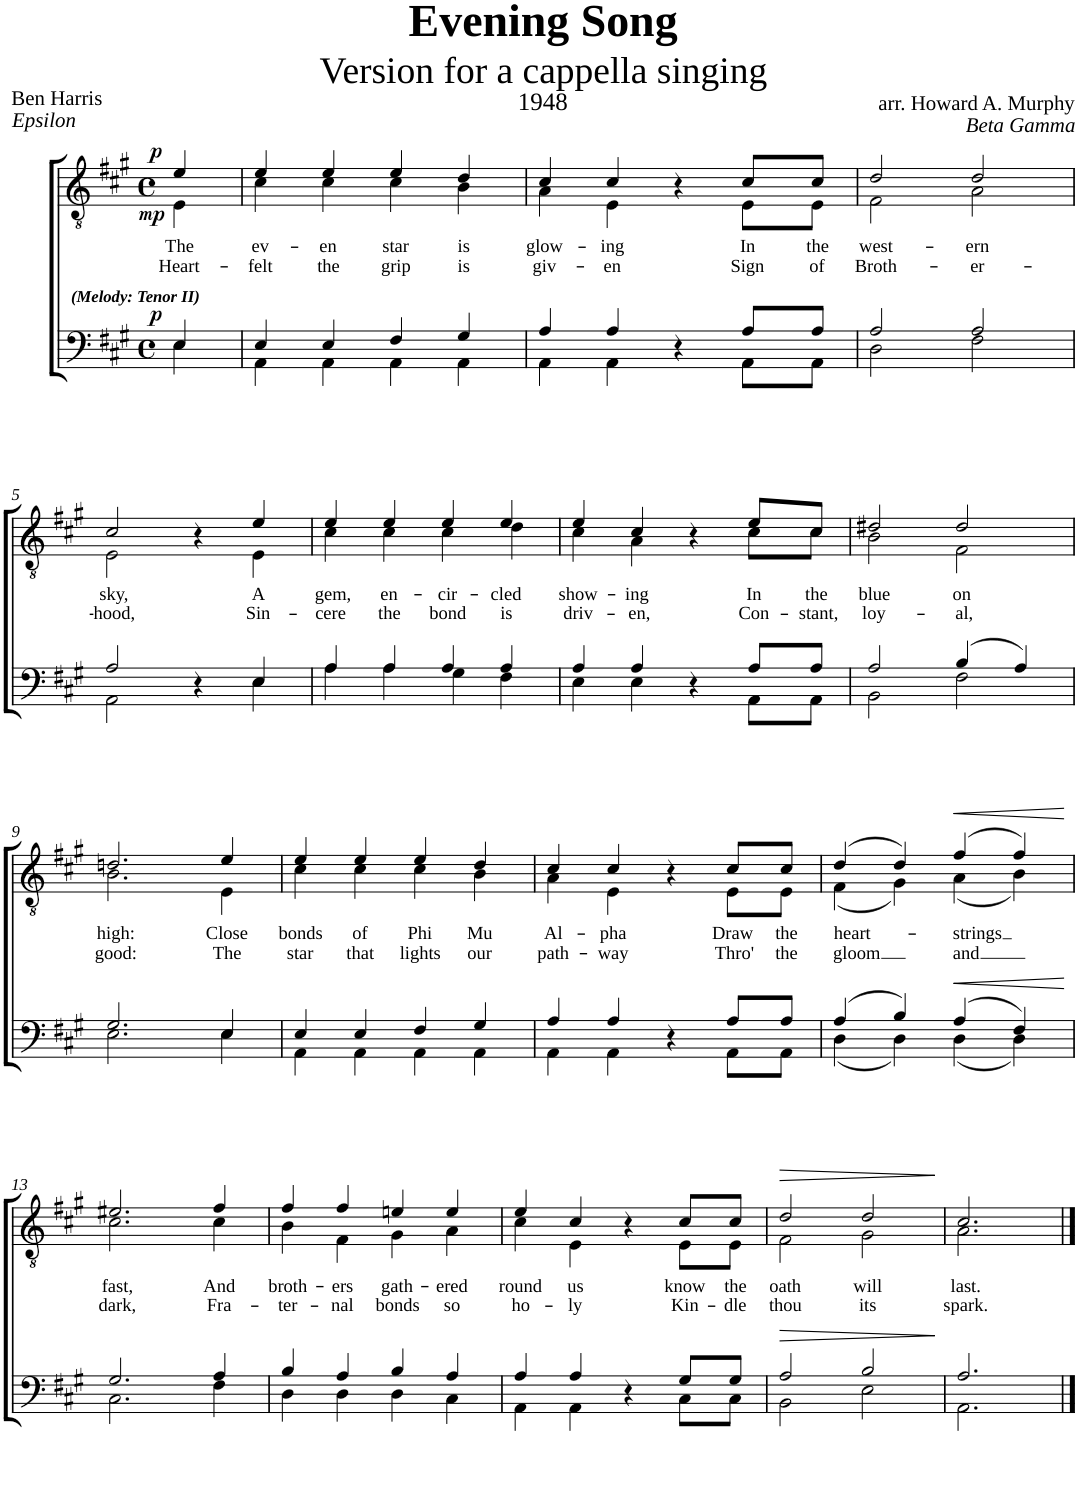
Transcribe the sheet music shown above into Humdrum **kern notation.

**kern	**dynam	**kern	**text	**text	**dynam
*part2	*part2	*part1	*part1	*part1	*part1
*staff2	*staff2	*staff1	*staff1	*staff1	*staff1
*I"Piano	*	*I"Piano	*	*	*
*I'Pno	*	*I'Pno	*	*	*
*clefF4	*	*clefGv2	*	*	*
*k[f#c#g#]	*	*k[f#c#g#]	*	*	*
*M4/4	*	*M4/4	*	*	*
*met(c)	*	*met(c)	*	*	*
=1	=1	=1	=1	=1	=1
*^	*	*	*	*	*
!	!	!	!LO:TX:b:Bi:t=(Melody&colon; Tenor II)	!	!	!
!	!	!LO:DY:a	!	!LO:LY:b	!LO:LY:b	!LO:DY:a
*	*	*	*^	*	*	*
!	!	!	!	!	!	!	!LO:DY:n=1:b
4E/	4E\	p	4e/	4E\	The	Heart-	p mp
=2	=2	=2	=2	=2	=2	=2	=2
!	!	!	!	!	!LO:LY:b	!LO:LY:b	!
4E/	4AA\	.	4e/	4c#\	ev-	-felt	.
!	!	!	!	!	!LO:LY:b	!LO:LY:b	!
4E/	4AA\	.	4e/	4c#\	-en	the	.
!	!	!	!	!	!LO:LY:b	!LO:LY:b	!
4F#/	4AA\	.	4e/	4c#\	star	grip	.
!	!	!	!	!	!LO:LY:b	!LO:LY:b	!
4G#/	4AA\	.	4d/	4B\	is	is	.
=3	=3	=3	=3	=3	=3	=3	=3
!	!	!	!	!	!LO:LY:b	!LO:LY:b	!
4A/	4AA\	.	4c#/	4A\	glow-	giv-	.
!	!	!	!	!	!LO:LY:b	!LO:LY:b	!
4A/	4AA\	.	4c#/	4E\	-ing	-en	.
4r	4ryy	.	4r	4ryy	.	.	.
!	!	!	!	!	!LO:LY:b	!LO:LY:b	!
8A/L	8AA\L	.	8c#/L	8E\L	In	Sign	.
!	!	!	!	!	!LO:LY:b	!LO:LY:b	!
8A/J	8AA\J	.	8c#/J	8E\J	the	of	.
=4	=4	=4	=4	=4	=4	=4	=4
!	!	!	!	!	!LO:LY:b	!LO:LY:b	!
2A/	2D\	.	2d/	2F#\	west-	Broth-	.
!	!	!	!	!	!LO:LY:b	!LO:LY:b	!
2A/	2F#\	.	2d/	2A\	-ern	-er-	.
!!LO:LB:g=z	!!
=5	=5	=5	=5	=5	=5	=5	=5
!	!	!	!	!	!LO:LY:b	!LO:LY:b	!
2A/	2AA\	.	2c#/	2E\	sky,	-hood,	.
4r	4ryy	.	4r	4ryy	.	.	.
!	!	!	!	!	!LO:LY:b	!LO:LY:b	!
4E/	4E\	.	4e/	4E\	A	Sin-	.
=6	=6	=6	=6	=6	=6	=6	=6
!	!	!	!	!	!LO:LY:b	!LO:LY:b	!
4A/	4A\	.	4e/	4c#\	gem,	-cere	.
!	!	!	!	!	!LO:LY:b	!LO:LY:b	!
4A/	4A\	.	4e/	4c#\	en-	the	.
!	!	!	!	!	!LO:LY:b	!LO:LY:b	!
4A/	4G#\	.	4e/	4c#\	-cir-	bond	.
!	!	!	!	!	!LO:LY:b	!LO:LY:b	!
4A/	4F#\	.	4e/	4d\	-cled	is	.
=7	=7	=7	=7	=7	=7	=7	=7
!	!	!	!	!	!LO:LY:b	!LO:LY:b	!
4A/	4E\	.	4e/	4c#\	show-	driv-	.
!	!	!	!	!	!LO:LY:b	!LO:LY:b	!
4A/	4E\	.	4c#/	4A\	-ing	-en,	.
4r	4ryy	.	4r	4ryy	.	.	.
!	!	!	!	!	!LO:LY:b	!LO:LY:b	!
8A/L	8AA\L	.	8e/L	8c#\L	In	Con-	.
!	!	!	!	!	!LO:LY:b	!LO:LY:b	!
8A/J	8AA\J	.	8c#/J	8c#\J	the	-stant,	.
=8	=8	=8	=8	=8	=8	=8	=8
!	!	!	!	!	!LO:LY:b	!LO:LY:b	!
2A/	2BB\	.	2d#X/	2B\	blue	loy-	.
!	!	!	!	!	!LO:LY:b	!LO:LY:b	!
(4B/	2F#\	.	2d#/	2F#\	on	-al,	.
4A/)	.	.	.	.	.	.	.
!!LO:LB:g=z	!!
=9	=9	=9	=9	=9	=9	=9	=9
!	!	!	!	!	!LO:LY:b	!LO:LY:b	!
2.G#/	2.E\	.	2.dn/	2.B\	high:	good:	.
!	!	!	!	!	!LO:LY:b	!LO:LY:b	!
4E/	4E\	.	4e/	4E\	Close	The	.
=10	=10	=10	=10	=10	=10	=10	=10
!	!	!	!	!	!LO:LY:b	!LO:LY:b	!
4E/	4AA\	.	4e/	4c#\	bonds	star	.
!	!	!	!	!	!LO:LY:b	!LO:LY:b	!
4E/	4AA\	.	4e/	4c#\	of	that	.
!	!	!	!	!	!LO:LY:b	!LO:LY:b	!
4F#/	4AA\	.	4e/	4c#\	Phi	lights	.
!	!	!	!	!	!LO:LY:b	!LO:LY:b	!
4G#/	4AA\	.	4d/	4B\	Mu	our	.
=11	=11	=11	=11	=11	=11	=11	=11
!	!	!	!	!	!LO:LY:b	!LO:LY:b	!
4A/	4AA\	.	4c#/	4A\	Al-	path-	.
!	!	!	!	!	!LO:LY:b	!LO:LY:b	!
4A/	4AA\	.	4c#/	4E\	-pha	-way	.
4r	4ryy	.	4r	4ryy	.	.	.
!	!	!	!	!	!LO:LY:b	!LO:LY:b	!
8A/L	8AA\L	.	8c#/L	8E\L	Draw	Thro'	.
!	!	!	!	!	!LO:LY:b	!LO:LY:b	!
8A/J	8AA\J	.	8c#/J	8E\J	the	the	.
=12	=12	=12	=12	=12	=12	=12	=12
!	!	!	!	!	!LO:LY:b	!LO:LY:b	!
(4A/	(4D\	.	(4d/	(4F#\	heart-	gloom	.
4B/)	4D\)	.	4d/)	4G#\)	.	.	.
!	!	!LO:HP:b	!	!	!LO:LY:b	!LO:LY:b	!LO:HP:b
(4A/	(4D\	<	(4f#/	(4A\	-strings	and	<
4F#/)	4D\)	.	4f#/)	4B\)	.	.	.
*v	*v	*	*	*	*	*	*
*	*	*v	*v	*	*	*
.	[	.	.	.	[
!!LO:LB:g=z
=13	=13	=13	=13	=13	=13
*^	*	*	*	*	*
!	!	!	!	!LO:LY:b	!LO:LY:b	!
*	*	*	*^	*	*	*
2.G#/	2.C#\	.	2.e#X/	2.c#\	fast,	dark,	.
!	!	!	!	!	!LO:LY:b	!LO:LY:b	!
4A/	4F#\	.	4f#/	4c#\	And	Fra-	.
=14	=14	=14	=14	=14	=14	=14	=14
!	!	!	!	!	!LO:LY:b	!LO:LY:b	!
4B/	4D\	.	4f#/	4B\	broth-	-ter-	.
!	!	!	!	!	!LO:LY:b	!LO:LY:b	!
4A/	4D\	.	4f#/	4F#\	-ers	-nal	.
!	!	!	!	!	!LO:LY:b	!LO:LY:b	!
4B/	4D\	.	4en/	4G#\	gath-	bonds	.
!	!	!	!	!	!LO:LY:b	!LO:LY:b	!
4A/	4C#\	.	4e/	4A\	-ered	so	.
=15	=15	=15	=15	=15	=15	=15	=15
!	!	!	!	!	!LO:LY:b	!LO:LY:b	!
4A/	4AA\	.	4e/	4c#\	round	ho-	.
!	!	!	!	!	!LO:LY:b	!LO:LY:b	!
4A/	4AA\	.	4c#/	4E\	us	-ly	.
4r	4ryy	.	4r	4ryy	.	.	.
!	!	!	!	!	!LO:LY:b	!LO:LY:b	!
8G#/L	8C#\L	.	8c#/L	8E\L	know	Kin-	.
!	!	!	!	!	!LO:LY:b	!LO:LY:b	!
8G#/J	8C#\J	.	8c#/J	8E\J	the	-dle	.
=16	=16	=16	=16	=16	=16	=16	=16
!	!	!LO:HP:b	!	!	!LO:LY:b	!LO:LY:b	!LO:HP:b
2A/	2BB\	>	2d/	2F#\	oath	thou	>
!	!	!	!	!	!LO:LY:b	!LO:LY:b	!
2B/	2E\	.	2d/	2G#\	will	its	.
*v	*v	*	*	*	*	*	*
*	*	*v	*v	*	*	*
.	]	.	.	.	]
=17	=17	=17	=17	=17	=17
*^	*	*	*	*	*
!	!	!	!	!LO:LY:b	!LO:LY:b	!
*	*	*	*^	*	*	*
2.A/	2.AA\	.	2.c#/	2.A\	last.	spark.	.
*v	*v	*	*	*	*	*	*
*	*	*v	*v	*	*	*
==	==	==	==	==	==
*-	*-	*-	*-	*-	*-
